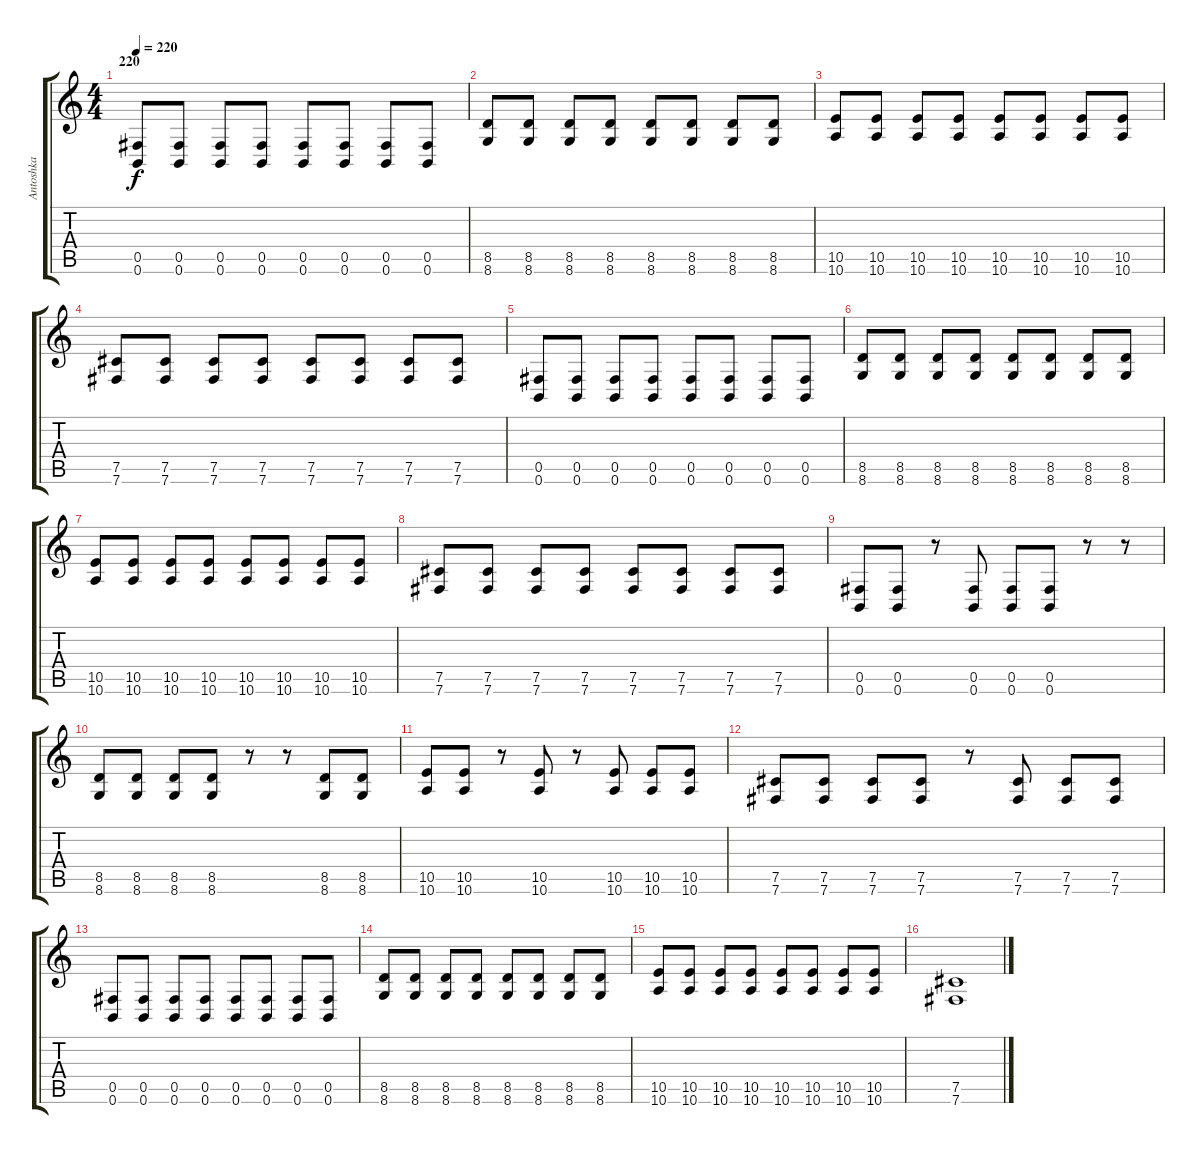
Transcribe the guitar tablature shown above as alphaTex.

\track ("Antoshka" "Antoshka") {instrument distortionguitar}
\staff {score tabs}
\tuning (Db4 Ab3 E3 B2 Gb2 B1) {hide}
\ts (4 4)
\section ("" "220")
\tempo 220
\clef g2
\ks c
(0.5 0.6).8{dy f} (0.5 0.6).8 (0.5 0.6).8 (0.5 0.6).8 (0.5 0.6).8 (0.5 0.6).8 (0.5 0.6).8 (0.5 0.6).8 |
(8.5 8.6).8 (8.5 8.6).8 (8.5 8.6).8 (8.5 8.6).8 (8.5 8.6).8 (8.5 8.6).8 (8.5 8.6).8 (8.5 8.6).8 |
(10.5 10.6).8 (10.5 10.6).8 (10.5 10.6).8 (10.5 10.6).8 (10.5 10.6).8 (10.5 10.6).8 (10.5 10.6).8 (10.5 10.6).8 |
(7.5 7.6).8 (7.5 7.6).8 (7.5 7.6).8 (7.5 7.6).8 (7.5 7.6).8 (7.5 7.6).8 (7.5 7.6).8 (7.5 7.6).8 |
(0.5 0.6).8 (0.5 0.6).8 (0.5 0.6).8 (0.5 0.6).8 (0.5 0.6).8 (0.5 0.6).8 (0.5 0.6).8 (0.5 0.6).8 |
(8.5 8.6).8 (8.5 8.6).8 (8.5 8.6).8 (8.5 8.6).8 (8.5 8.6).8 (8.5 8.6).8 (8.5 8.6).8 (8.5 8.6).8 |
(10.5 10.6).8 (10.5 10.6).8 (10.5 10.6).8 (10.5 10.6).8 (10.5 10.6).8 (10.5 10.6).8 (10.5 10.6).8 (10.5 10.6).8 |
(7.5 7.6).8 (7.5 7.6).8 (7.5 7.6).8 (7.5 7.6).8 (7.5 7.6).8 (7.5 7.6).8 (7.5 7.6).8 (7.5 7.6).8 |
(0.5 0.6).8 (0.5 0.6).8 r.8 (0.5 0.6).8 (0.5 0.6).8 (0.5 0.6).8 r.8 r.8 |
(8.5 8.6).8 (8.5 8.6).8 (8.5 8.6).8 (8.5 8.6).8 r.8 r.8 (8.5 8.6).8 (8.5 8.6).8 |
(10.5 10.6).8 (10.5 10.6).8 r.8 (10.5 10.6).8 r.8 (10.5 10.6).8 (10.5 10.6).8 (10.5 10.6).8 |
(7.5 7.6).8 (7.5 7.6).8 (7.5 7.6).8 (7.5 7.6).8 r.8 (7.5 7.6).8 (7.5 7.6).8 (7.5 7.6).8 |
(0.5 0.6).8 (0.5 0.6).8 (0.5 0.6).8 (0.5 0.6).8 (0.5 0.6).8 (0.5 0.6).8 (0.5 0.6).8 (0.5 0.6).8 |
(8.5 8.6).8 (8.5 8.6).8 (8.5 8.6).8 (8.5 8.6).8 (8.5 8.6).8 (8.5 8.6).8 (8.5 8.6).8 (8.5 8.6).8 |
(10.5 10.6).8 (10.5 10.6).8 (10.5 10.6).8 (10.5 10.6).8 (10.5 10.6).8 (10.5 10.6).8 (10.5 10.6).8 (10.5 10.6).8 |
(7.5 7.6).1
